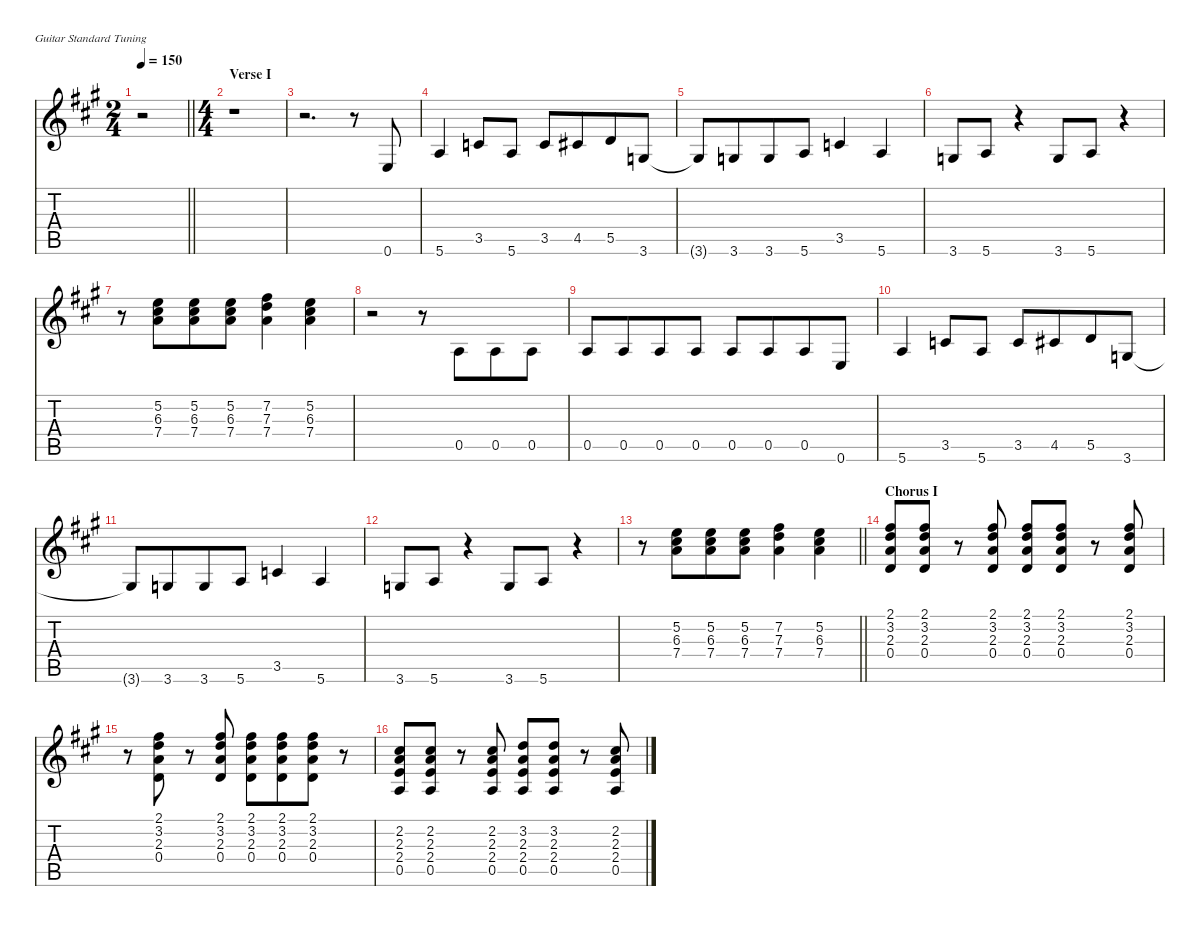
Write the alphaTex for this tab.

\defaultSystemsLayout 4
\hideDynamics
\bracketExtendMode nobrackets
\singleTrackTrackNamePolicy hidden
\multiTrackTrackNamePolicy hidden
\firstSystemTrackNameMode fullname
\firstSystemTrackNameOrientation horizontal
\otherSystemsTrackNameOrientation horizontal
\track ("Lead Guitar" "od.guit.") {instrument overdrivenguitar}
\staff {score tabs}
\tuning (E4 B3 G3 D3 A2 E2)
\ts (2 4)
\beaming (8 2 2)
\tempo 150
\clef g2
\barLineRight lightlight
\ks a
r.2{dy ff instrument overdrivenguitar beam Down} |
\ts (4 4)
\beaming (8 2 2 2 2)
\section ("" "Verse I")
r.1{beam Down} |
r.2{d beam Down} r.8{beam Down beam split} 0.6{acc forcenatural}.8{beam Up} |
5.6{acc forcenatural}.4{beam Up} 3.5{acc forcenatural}.8{beam Up} 5.6{acc forcenatural}.8{beam Up} 3.5{acc forcenatural}.8{beam Up} 4.5{acc #}.8{beam Up beam merge} 5.5{acc forcenatural}.8{beam Up} 3.6{acc forcenatural}.8{beam Up} |
3.6{t acc forcenatural}.8{beam Up} 3.6{acc forcenatural}.8{beam Up beam merge} 3.6{acc forcenatural}.8{beam Up} 5.6{acc forcenatural}.8{beam Up} 3.5{acc forcenatural}.4{beam Up} 5.6{acc forcenatural}.4{beam Up} |
3.6{acc forcenatural}.8{beam Up} 5.6{acc forcenatural}.8{beam Up} r.4{beam Up} 3.6{acc forcenatural}.8{beam Up} 5.6{acc forcenatural}.8{beam Up} r.4{beam Up} |
r.8{beam Down} (5.2{acc forcenatural} 6.3{acc #} 7.4{acc forcenatural}).8{dy mf beam Down beam merge} (5.2{acc forcenatural} 6.3{acc #} 7.4{acc forcenatural}).8{beam Down} (5.2{acc forcenatural} 6.3{acc #} 7.4{acc forcenatural}).8{beam Down} (7.2{acc #} 7.3{acc forcenatural} 7.4{acc forcenatural}).4{beam Down} (5.2{acc forcenatural} 6.3{acc #} 7.4{acc forcenatural}).4{beam Down} |
r.2{beam Down} r.8{beam Down} 0.5{acc forcenatural}.8{beam Up beam merge} 0.5{acc forcenatural}.8{beam Up} 0.5{acc forcenatural}.8{beam Up} |
0.5{acc forcenatural}.8{beam Up} 0.5{acc forcenatural}.8{beam Up beam merge} 0.5{acc forcenatural}.8{beam Up} 0.5{acc forcenatural}.8{beam Up} 0.5{acc forcenatural}.8{beam Up} 0.5{acc forcenatural}.8{beam Up beam merge} 0.5{acc forcenatural}.8{beam Up} 0.6{acc forcenatural}.8{dy ff beam Up} |
5.6{acc forcenatural}.4{beam Up} 3.5{acc forcenatural}.8{beam Up} 5.6{acc forcenatural}.8{beam Up} 3.5{acc forcenatural}.8{beam Up} 4.5{acc #}.8{beam Up beam merge} 5.5{acc forcenatural}.8{beam Up} 3.6{acc forcenatural}.8{beam Up} |
3.6{t acc forcenatural}.8{beam Up} 3.6{acc forcenatural}.8{beam Up beam merge} 3.6{acc forcenatural}.8{beam Up} 5.6{acc forcenatural}.8{beam Up} 3.5{acc forcenatural}.4{beam Up} 5.6{acc forcenatural}.4{beam Up} |
3.6{acc forcenatural}.8{beam Up} 5.6{acc forcenatural}.8{beam Up} r.4{beam Up} 3.6{acc forcenatural}.8{beam Up} 5.6{acc forcenatural}.8{beam Up} r.4{beam Up} |
\barLineRight lightlight
r.8{beam Down} (5.2{acc forcenatural} 6.3{acc #} 7.4{acc forcenatural}).8{dy mf beam Down beam merge} (5.2{acc forcenatural} 6.3{acc #} 7.4{acc forcenatural}).8{beam Down} (5.2{acc forcenatural} 6.3{acc #} 7.4{acc forcenatural}).8{beam Down} (7.2{acc #} 7.3{acc forcenatural} 7.4{acc forcenatural}).4{beam Down} (5.2{acc forcenatural} 6.3{acc #} 7.4{acc forcenatural}).4{beam Down} |
\section ("" "Chorus I")
(2.1{acc #} 3.2{acc forcenatural} 2.3{acc forcenatural} 0.4{acc forcenatural}).8{beam Up} (2.1{acc #} 3.2{acc forcenatural} 2.3{acc forcenatural} 0.4{acc forcenatural}).8{beam Up} r.8{beam Up} (2.1{acc #} 3.2{acc forcenatural} 2.3{acc forcenatural} 0.4{acc forcenatural}).8{beam Down} (2.1{acc #} 3.2{acc forcenatural} 2.3{acc forcenatural} 0.4{acc forcenatural}).8{beam Up} (2.1{acc #} 3.2{acc forcenatural} 2.3{acc forcenatural} 0.4{acc forcenatural}).8{beam Up} r.8{beam Up} (2.1{acc #} 3.2{acc forcenatural} 2.3{acc forcenatural} 0.4{acc forcenatural}).8{beam Down} |
r.8{beam Down} (2.1{acc #} 3.2{acc forcenatural} 2.3{acc forcenatural} 0.4{acc forcenatural}).8{beam Down} r.8{beam Up} (2.1{acc #} 3.2{acc forcenatural} 2.3{acc forcenatural} 0.4{acc forcenatural}).8{beam Down} (2.1{acc #} 3.2{acc forcenatural} 2.3{acc forcenatural} 0.4{acc forcenatural}).8{beam Down} (2.1{acc #} 3.2{acc forcenatural} 2.3{acc forcenatural} 0.4{acc forcenatural}).8{beam Down beam merge} (2.1{acc #} 3.2{acc forcenatural} 2.3{acc forcenatural} 0.4{acc forcenatural}).8{beam Down} r.8{beam Up} |
(2.2{acc #} 2.3{acc forcenatural} 2.4{acc forcenatural} 0.5{acc forcenatural}).8{beam Up} (2.2{acc #} 2.3{acc forcenatural} 2.4{acc forcenatural} 0.5{acc forcenatural}).8{beam Up} r.8{beam Up} (2.2{acc #} 2.3{acc forcenatural} 2.4{acc forcenatural} 0.5{acc forcenatural}).8{beam Up} (3.2{acc forcenatural} 2.3{acc forcenatural} 2.4{acc forcenatural} 0.5{acc forcenatural}).8{beam Up} (3.2{acc forcenatural} 2.3{acc forcenatural} 2.4{acc forcenatural} 0.5{acc forcenatural}).8{beam Up} r.8{beam Up} (2.2{acc #} 2.3{acc forcenatural} 2.4{acc forcenatural} 0.5{acc forcenatural}).8{beam Up}
